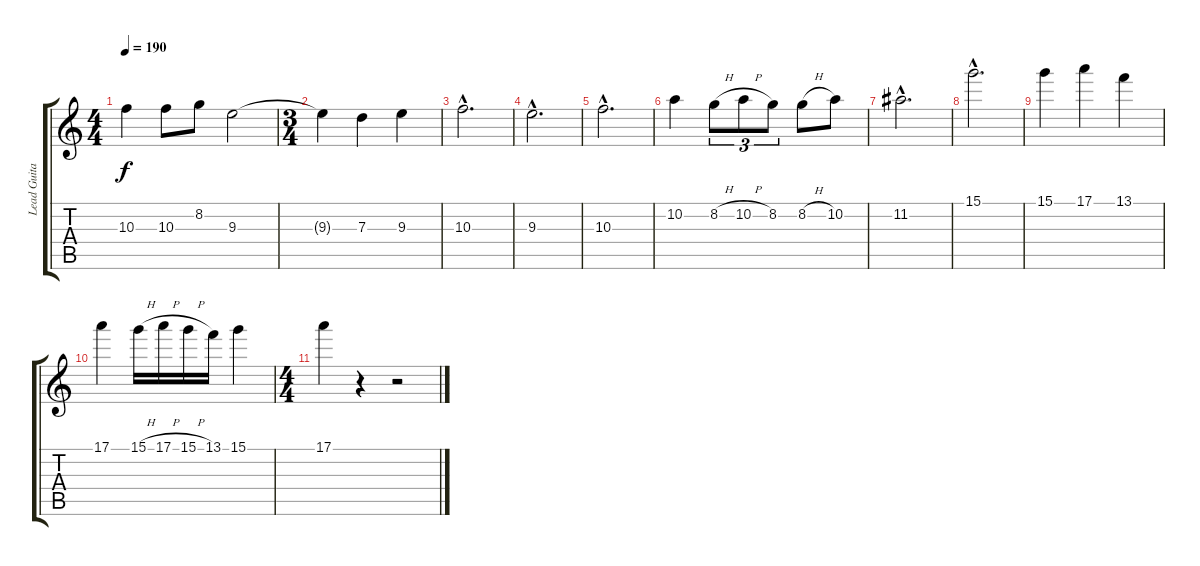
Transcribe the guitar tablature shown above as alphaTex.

\track ("Lead Guitar" "Lead Guita") {instrument distortionguitar}
\staff {score tabs}
\tuning (E4 B3 G3 D3 A2 E2) {hide}
\ts (4 4)
\tempo 190
\clef g2
\ks c
10.3{t}.4{dy f} 10.3.8 8.2.8 9.3.2 |
\ts (3 4)
9.3{t}.4 7.3.4 9.3.4 |
10.3{hac}.2{d} |
9.3{hac}.2{d} |
10.3{hac}.2{d} |
10.2.4 8.2{h}.8{tu (3 2)} 10.2{h}.8{tu (3 2)} 8.2.8{tu (3 2)} 8.2{h}.8 10.2.8 |
11.2{hac}.2{d} |
15.1{hac}.2{d} |
15.1.4 17.1.4 13.1.4 |
17.1.4 15.1{h}.16 17.1{h}.16 15.1{h}.16 13.1.16 15.1.4 |
\ts (4 4)
17.1.4 r.4 r.2
